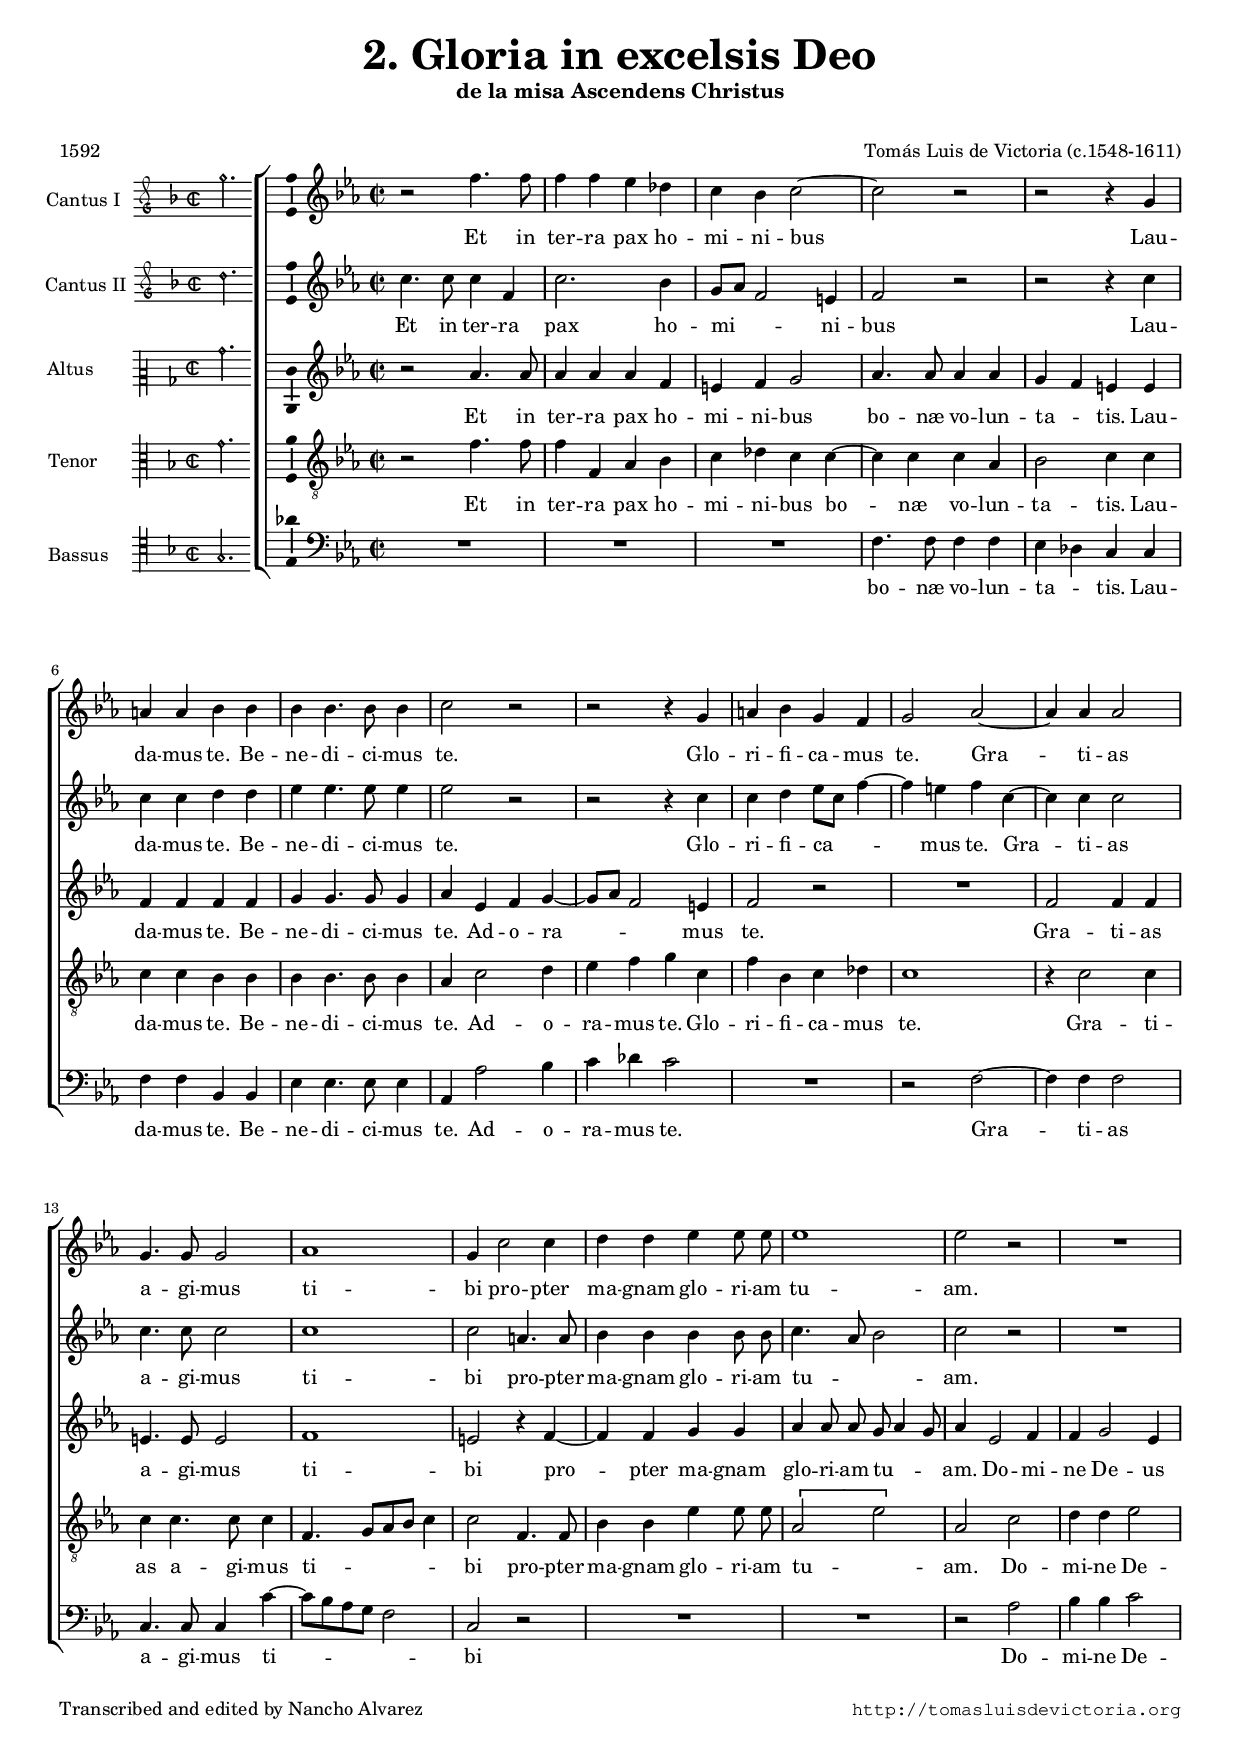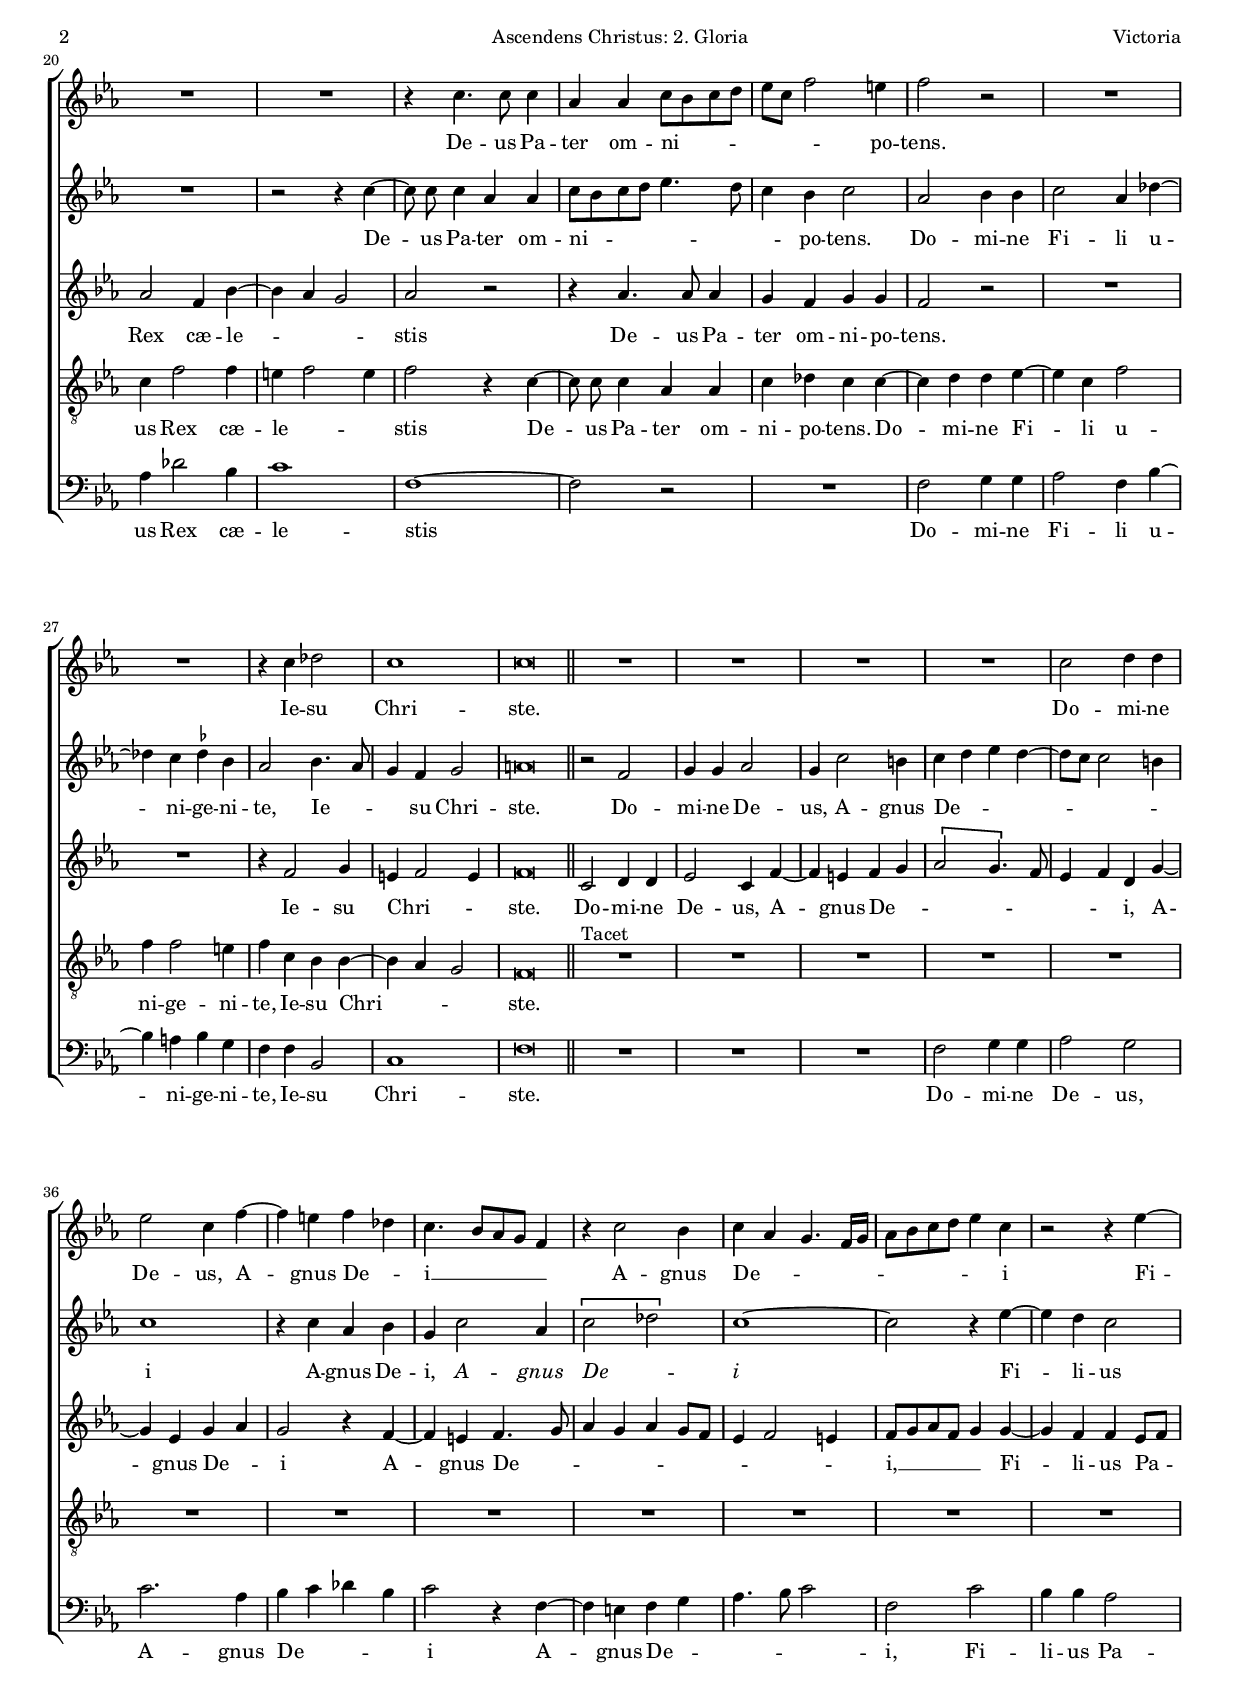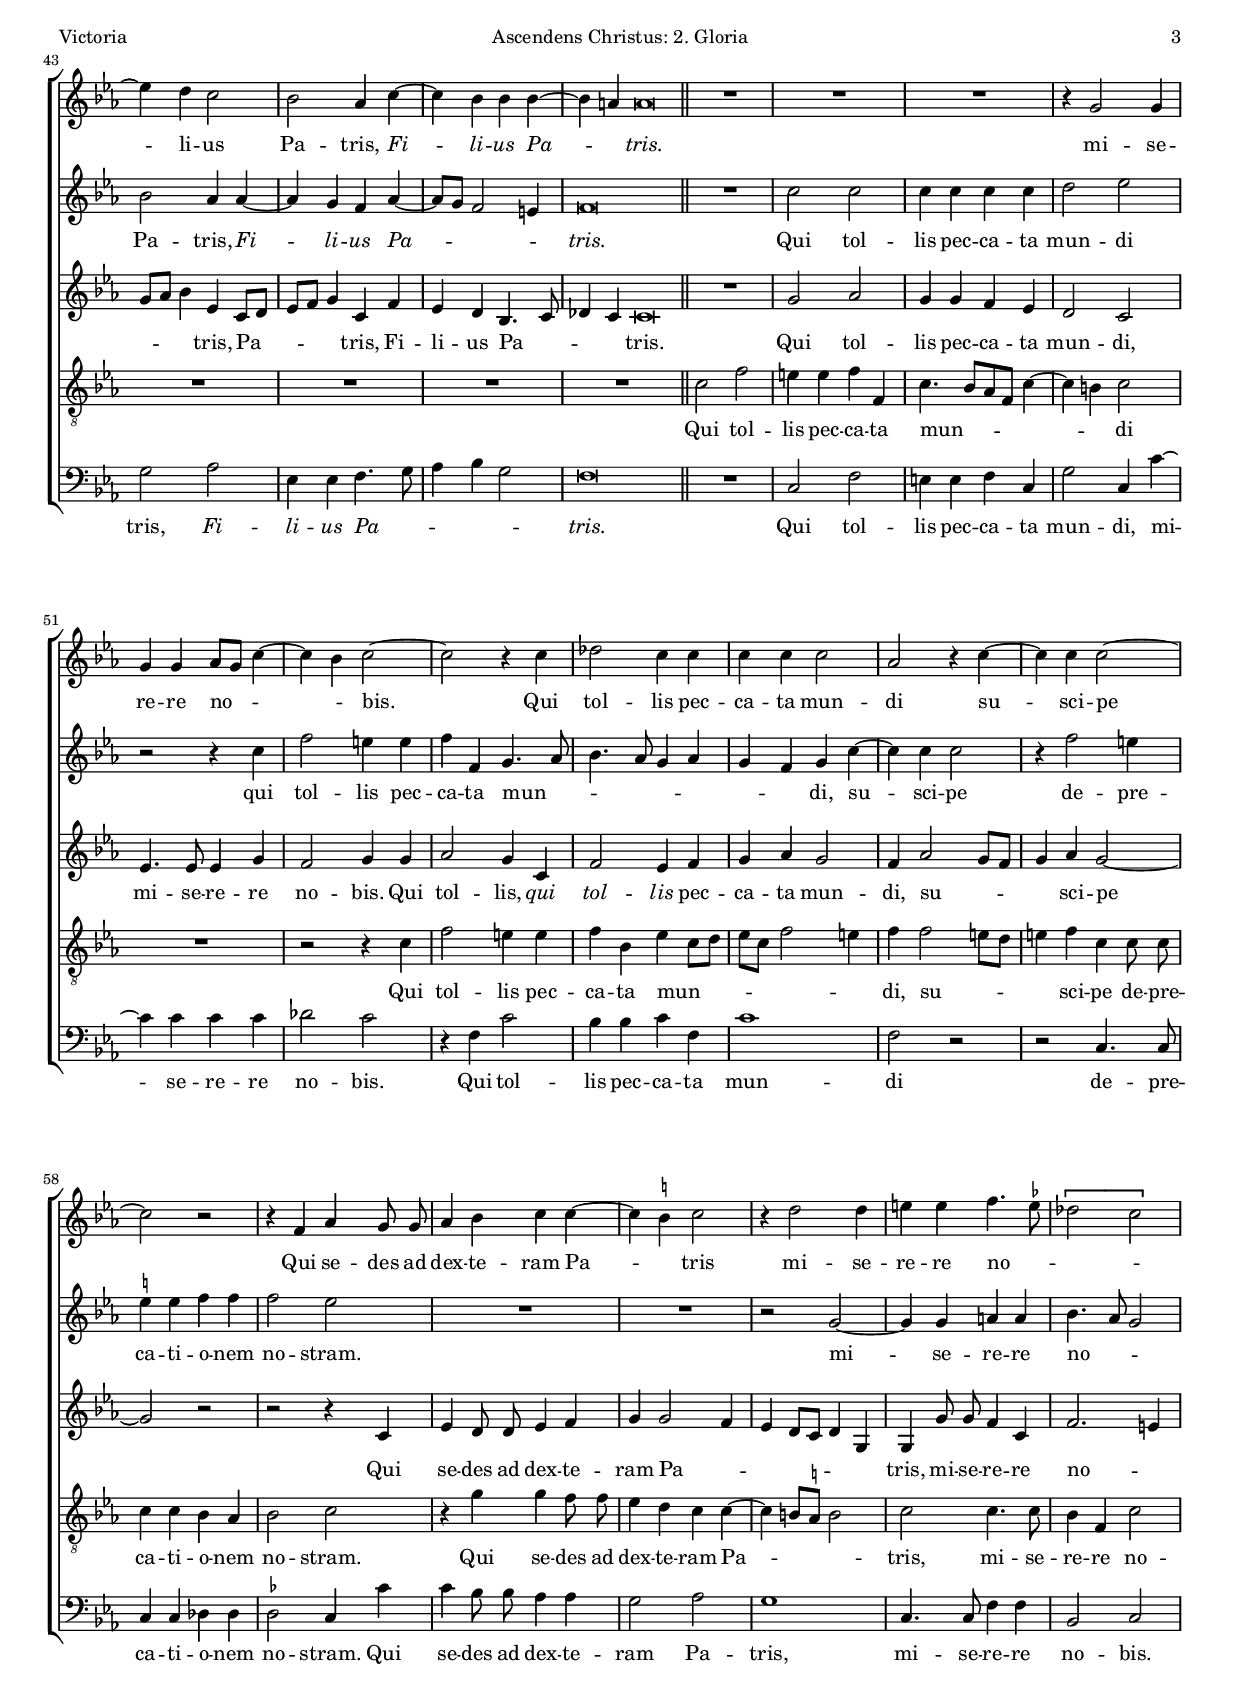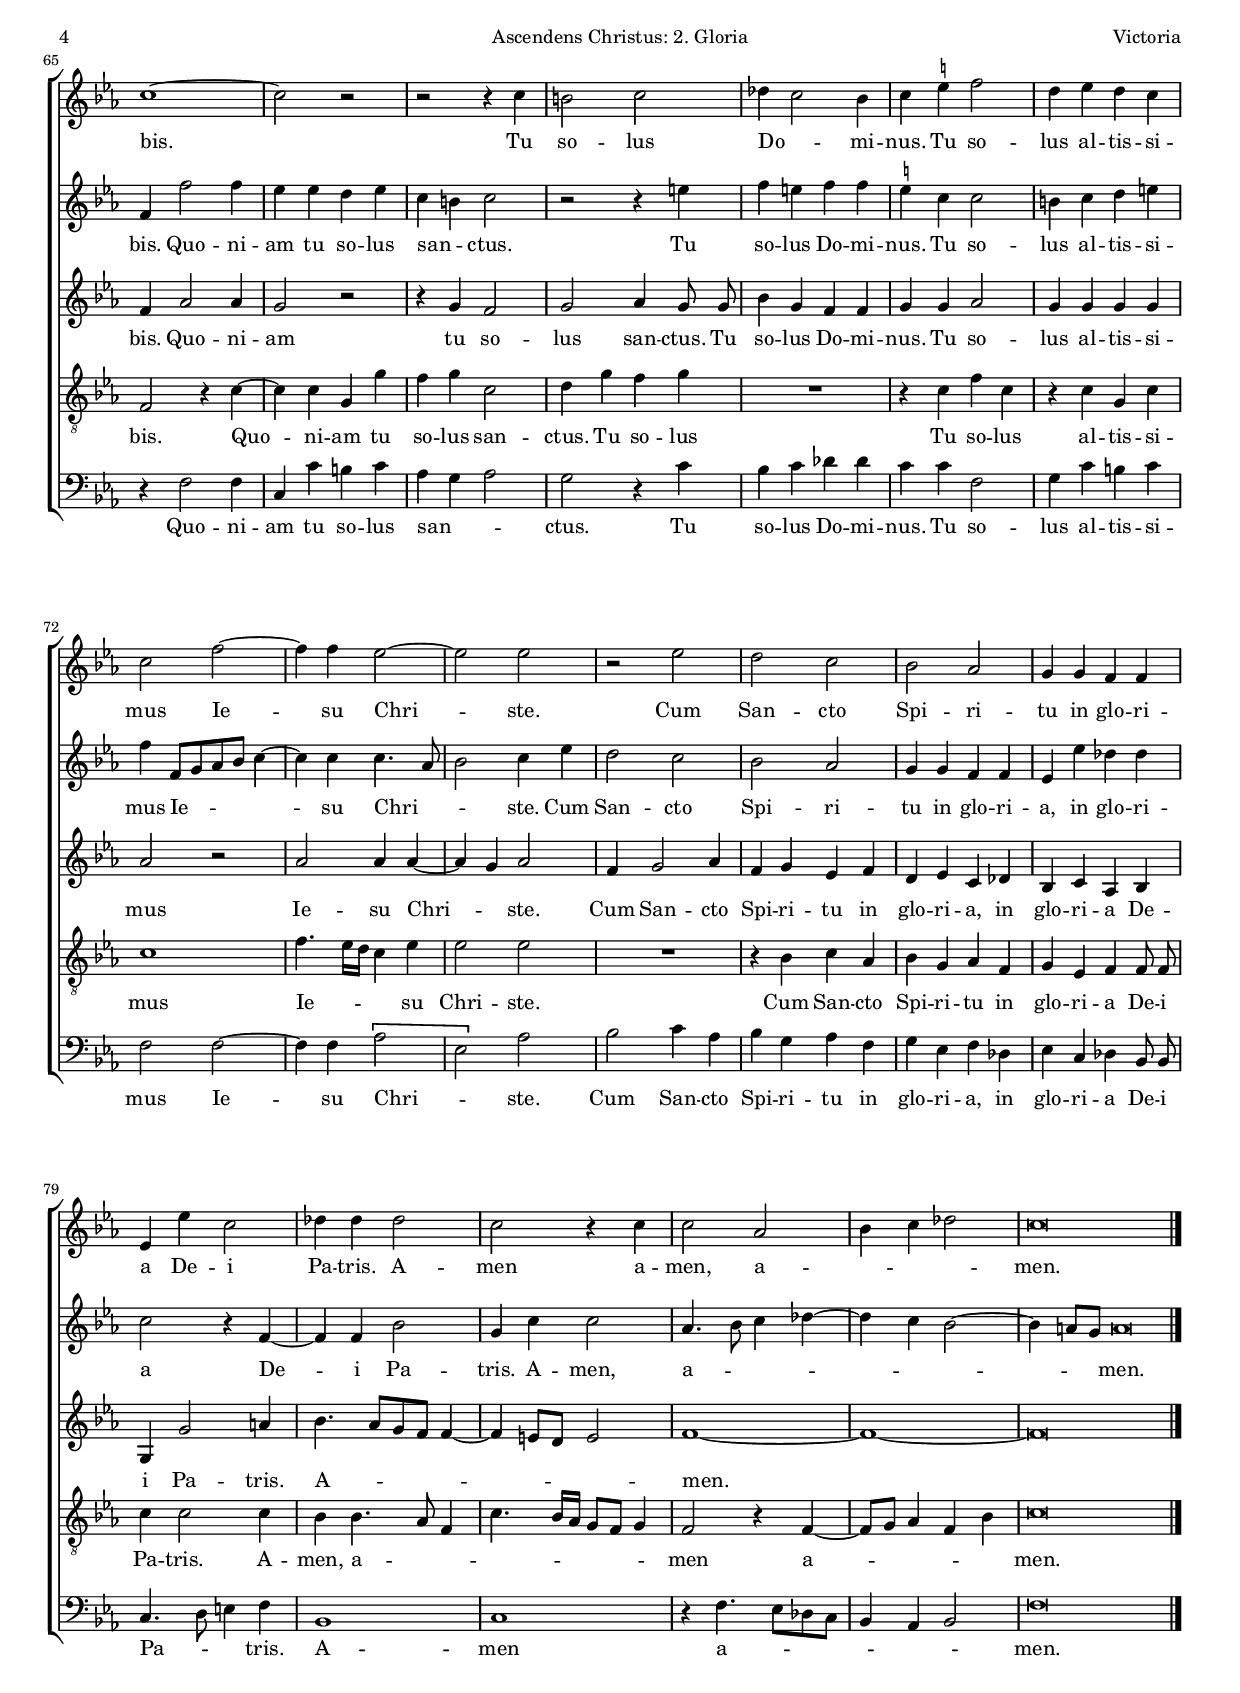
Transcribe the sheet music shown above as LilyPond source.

\version "2.19.40"

#(set-default-paper-size "a4")
#(set-global-staff-size 16.2)
#(ly:set-option 'point-and-click #f)

italicas=\override LyricText.font-shape = #'italic
rectas=\override LyricText.font-shape = #'upright
ss=\once \set suggestAccidentals = ##t
incipitwidth = 20

htitle="Ascendens Christus: 2. Gloria"
hcomposer="Victoria"

\header {
  title=\markup{\fontsize #3 "2. Gloria in excelsis Deo"}
  subtitle="de la misa Ascendens Christus"
  subsubtitle=" "
  composer="Tomás Luis de Victoria (c.1548-1611)"
  %opus="(-)"
  poet="1592"
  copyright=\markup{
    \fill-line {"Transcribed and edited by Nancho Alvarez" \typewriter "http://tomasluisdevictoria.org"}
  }
  %	tagline=""
}


global={
  \key c \major \time 2/2 \skip 1*30 \bar "||"
  \skip 1*16 \bar "||"
  \skip 1*38 \bar "|."
}

cantus={
  r2 d''4. d''8 |
  d''4 d'' c'' bes' |
  a' g' a'2 ~ |
  a' r |
  %5
  r r4 e' |
  fis' fis' g' g' |
  g' g'4. g'8 g'4 |
  a'2 r |
  r r4 e' |
  %10
  fis' g' e' d' |
  e'2 f' ~ |
  f'4 f' f'2 |
  e'4. e'8 e'2 |
  f'1 |
  %15
  e'4 a'2 a'4 |
  \set Staff.autoBeaming = ##f
  b' b' c'' c''8 c'' |
  \set Staff.autoBeaming = ##t
  c''1 |
  c''2 r |
  R1*4/4 |
  %20
  R1*4/4 |
  R1*4/4 |
  r4 a'4. a'8 a'4 |
  f' f' a'8 g' a' b' |
  c'' a' d''2 cis''4 |
  %25
  d''2 r |
  R1*4/4 |
  R1*4/4 |
  r4 a' bes'2 |
  a'1 |
  %30
  a'\breve*1/2 |
  R1*4/4 |
  R1*4/4 |
  R1*4/4 |
  R1*4/4 |
  %35
  a'2 b'4 b' |
  c''2 a'4 d'' ~ |
  d'' cis'' d'' bes' |
  a'4.  g'8[ f' e'] d'4 |
  r a'2 g'4 |
  %40
  a' f' e'4. d'16 e' |
  f'8 g' a' b' c''4 a' |
  r2 r4 c'' ~ |
  c'' b' a'2 |
  g' f'4 a' ~ |
  %45
  a' g' g' g' ~ |
  g' fis' fis'\breve*1/4 |
  R1*4/4 |
  R1*4/4 |
  R1*4/4 |
  %50
  r4 e'2 e'4 |
  e' e' f'8 e' a'4 ~ |
  a' g' a'2 ~ |
  a' r4 a' |
  bes'2 a'4 a' |
  %55
  a' a' a'2 |
  f' r4 a' ~ |
  a' a' a'2 ~ |
  a' r |
  \set Staff.autoBeaming = ##f
  r4 d' f' e'8 e' |
  \set Staff.autoBeaming = ##t
  %60
  \set Staff.autoBeaming = ##f
  f'4 g' a' a' ~ |
  \set Staff.autoBeaming = ##t
  a' \ss gis' a'2 |
  r4 b'2 b'4 |
  cis'' cis'' d''4. \ss c''8 |
  \[bes'2 a'\] | \break  %para empezar Quoniam en una página
  %65
  a'1 ~ |
  a'2 r |
  r r4 a' |
  gis'2 a' |
  bes'4 a'2 g'4 |
  %70
  a' \ss cis'' d''2 |
  b'4 c'' b' a' |
  a'2 d'' ~ |
  d''4 d'' c''2 ~ |
  c'' c'' |
  %75
  r c'' |
  b' a' |
  g' f' |
  e'4 e' d' d' |
  c' c'' a'2 |
  %80
  bes'4 bes' bes'2 |
  a' r4 a' |
  a'2 f' |
  g'4 a' bes'2 |
  a'\breve*1/2
}

cantusdos={
  a'4. a'8 a'4 d' |
  a'2. g'4 |
  e'8 f' d'2 cis'4 |
  d'2 r |
  %5
  r r4 a' |
  a' a' b' b' |
  c'' c''4. c''8 c''4 |
  c''2 r |
  r r4 a' |
  %10
  a' b' c''8 a' d''4 ~ |
  d'' cis'' d'' a' ~ |
  a' a' a'2 |
  a'4. a'8 a'2 |
  a'1 |
  %15
  a'2 fis'4. fis'8 |
  \set Staff.autoBeaming = ##f
  g'4 g' g' g'8 g' |
  \set Staff.autoBeaming = ##t
  a'4. f'8 g'2 |
  a' r |
  R1*4/4 |
  %20
  R1*4/4 |
  r2 r4 a' ~ |
  \set Staff.autoBeaming = ##f
  a'8 a' a'4 f' f' |
  \set Staff.autoBeaming = ##t
  a'8 g' a' b' c''4. b'8 |
  a'4 g' a'2 |
  %25
  f' g'4 g' |
  a'2 f'4 bes' ~ |
  bes' a' \ss bes' g' |
  f'2 g'4. f'8 |
  e'4 d' e'2 |
  %30
  fis'\breve*1/2 |
  r2 d' |
  e'4 e' f'2 |
  e'4 a'2 gis'4 |
  a' b' c'' b' ~ |
  %35
  b'8 a' a'2 gis'4 |
  a'1 |
  r4 a' f' g' |
  e' a'2 f'4 |
  \[a'2 bes'\] |
  %40
  a'1 ~ |
  a'2 r4 c'' ~ |
  c'' b' a'2 |
  g' f'4 f' ~ |
  f' e' d' f' ~ |
  %45
  f'8 e' d'2 cis'4 |
  d'\breve*1/2 |
  R1*4/4 |
  a'2 a' |
  a'4 a' a' a' |
  %50
  b'2 c'' |
  r r4 a' |
  d''2 cis''4 cis'' |
  d'' d' e'4. f'8 |
  g'4. f'8 e'4 f' |
  %55
  e' d' e' a' ~ |
  a' a' a'2 |
  r4 d''2 cis''4 |
  \ss cis'' cis'' d'' d'' |
  d''2 c'' |
  %60
  R1*4/4 |
  R1*4/4 |
  r2 e' ~ |
  e'4 e' fis' fis' |
  g'4. f'8 e'2 |
  %65
  d'4 d''2 d''4 |
  c'' c'' b' c'' |
  a' gis' a'2 |
  r r4 cis'' |
  d'' cis'' d'' d'' |
  %70
  \ss cis'' a' a'2 |
  gis'4 a' b' cis'' |
  d''  d'8[ e' f' g'] a'4 ~ |
  a' a' a'4. f'8 |
  g'2 a'4 c'' |
  %75
  b'2 a' |
  g' f' |
  e'4 e' d' d' |
  c' c'' bes' bes' |
  a'2 r4 d' ~ |
  %80
  d' d' g'2 |
  e'4 a' a'2 |
  f'4. g'8 a'4 bes' ~ |
  bes' a' g'2 ~ |
  g'4 fis'8 e' fis'\breve*1/4
}

altus={
  r2 f'4. f'8 |
  f'4 f' f' d' |
  cis' d' e'2 |
  f'4. f'8 f'4 f' |
  %5
  e' d' cis' cis' |
  d' d' d' d' |
  e' e'4. e'8 e'4 |
  f' c' d' e' ~ |
  e'8 f' d'2 cis'4 |
  %10
  d'2 r |
  R1*4/4 |
  d'2 d'4 d' |
  cis'4. cis'8 cis'2 |
  d'1 |
  %15
  cis'2 r4 d' ~ |
  d' d' e' e' |
  \set Staff.autoBeaming = ##f
  f' f'8 f' e' f'4 e'8 |
  \set Staff.autoBeaming = ##t
  f'4 c'2 d'4 |
  d' e'2 c'4 |
  %20
  f'2 d'4 g' ~ |
  g' f' e'2 |
  f' r |
  r4 f'4. f'8 f'4 |
  e' d' e' e' |
  %25
  d'2 r |
  R1*4/4 |
  R1*4/4 |
  r4 d'2 e'4 |
  cis' d'2 cis'4 |
  %30
  d'\breve*1/2 |
  a2 b4 b |
  c'2 a4 d' ~ |
  d' cis' d' e' |
  \[f'2 e'4.\] d'8 |
  %35
  c'4 d' b e' ~ |
  e' c' e' f' |
  e'2 r4 d' ~ |
  d' cis' d'4. e'8 |
  f'4 e' f' e'8 d' |
  %40
  c'4 d'2 cis'4 |
  d'8 e' f' d' e'4 e' ~ |
  e' d' d' c'8 d' |
  e' f' g'4 c' a8 b |
  c' d' e'4 a d' |
  %45
  c' b g4. a8 |
  bes4 a a\breve*1/4 |
  R1*4/4 |
  e'2 f' |
  e'4 e' d' c' |
  %50
  b2 a |
  c'4. c'8 c'4 e' |
  d'2 e'4 e' |
  f'2 e'4 a |
  d'2 c'4 d' |
  %55
  e' f' e'2 |
  d'4 f'2 e'8 d' |
  e'4 f' e'2 ~ |
  e' r |
  r r4 a |
  %60
  \set Staff.autoBeaming = ##f
  c' b8 b c'4 d' |
  \set Staff.autoBeaming = ##t
  e' e'2 d'4 |
  c' b8 a b4 e |
  \set Staff.autoBeaming = ##f
  e e'8 e' d'4 a |
  \set Staff.autoBeaming = ##t
  d'2. cis'4 |
  %65
  d' f'2 f'4 |
  e'2 r |
  r4 e' d'2 |
  \set Staff.autoBeaming = ##f
  e' f'4 e'8 e' |
  \set Staff.autoBeaming = ##t
  g'4 e' d' d' |
  %70
  e' e' f'2 |
  e'4 e' e' e' |
  f'2 r |
  f' f'4 f' ~ |
  f' e' f'2 |
  %75
  d'4 e'2 f'4 |
  d' e' c' d' |
  b c' a bes |
  g a f g |
  e e'2 fis'4 |
  %80
  g'4.  f'8[ e' d'] d'4 ~ |
  d' cis'8 b cis'2 |
  d'1 ~ |
  d' ~ |
  d'\breve*1/2
}

tenor={
  r2 d'4. d'8 |
  d'4 d f g |
  a bes a a ~ |
  a a a f |
  %5
  g2 a4 a |
  a a g g |
  g g4. g8 g4 |
  f a2 b4 |
  c' d' e' a |
  %10
  d' g a bes |
  a1 |
  r4 a2 a4 |
  a a4. a8 a4 |
  d4.  e8[ f g] a4 |
  %15
  a2 d4. d8 |
  \set Staff.autoBeaming = ##f
  g4 g c' c'8 c' |
  \set Staff.autoBeaming = ##t
  \[f2 c'\] |
  f a |
  b4 b c'2 |
  %20
  a4 d'2 d'4 |
  cis' d'2 cis'4 |
  d'2 r4 a ~ |
  \set Staff.autoBeaming = ##f
  a8 a a4 f f |
  \set Staff.autoBeaming = ##t
  a bes a a ~ |
  %25
  a b b c' ~ |
  c' a d'2 |
  d'4 d'2 cis'4 |
  d' a g g ~ |
  g f e2 |
  %30
  d\breve*1/2 |
  s4*0^\markup{"Tacet"}
  R1*4/4 |
  R1*4/4 |
  R1*4/4 |
  R1*4/4 |
  %35
  R1*4/4 |
  R1*4/4 |
  R1*4/4 |
  R1*4/4 |
  R1*4/4 |
  %40
  R1*4/4 |
  R1*4/4 |
  R1*4/4 |
  R1*4/4 |
  R1*4/4 |
  %45
  R1*4/4 |
  R1*4/4 |
  a2 d' |
  cis'4 cis' d' d |
  a4.  g8[ f d] a4 ~ |
  %50
  a gis a2 |
  R1*4/4 |
  r2 r4 a |
  d'2 cis'4 cis' |
  d' g c' a8 b |
  %55
  c' a d'2 cis'4 |
  d' d'2 cis'8 b |
  \set Staff.autoBeaming = ##f
  cis'4 d' a a8 a |
  a4 a g f |
  g2 a |
  %60
  r4 e' e' d'8 d' |
  \set Staff.autoBeaming = ##t
  c'4 b a a ~ |
  a gis8 \ss fis gis2 |
  a a4. a8 |
  g4 d a2 |
  %65
  d r4 a ~ |
  a a e e' |
  d' e' a2 |
  b4 e' d' e' |
  R1*4/4 |
  %70
  r4 a d' a |
  r a e a |
  a1 |
  d'4. c'16 b a4 c' |
  c'2 c' |
  %75
  R1*4/4 |
  r4 g a f |
  g e f d |
  \set Staff.autoBeaming = ##f
  e c d d8 d |
  \set Staff.autoBeaming = ##t
  a4 a2 a4 |
  %80
  g g4. f8 d4 |
  a4. g16 f e8 d e4 |
  d2 r4 d ~ |
  d8 e f4 d g |
  a\breve*1/2
}

bassus={
  R1*4/4 |
  R1*4/4 |
  R1*4/4 |
  d4. d8 d4 d |
  %5
  c bes, a, a, |
  d d g, g, |
  c c4. c8 c4 |
  f, f2 g4 |
  a bes a2 |
  %10
  R1*4/4 |
  r2 d ~ |
  d4 d d2 |
  a,4. a,8 a,4 a ~ |
  a8 g f e d2 |
  %15
  a, r |
  R1*4/4 |
  R1*4/4 |
  r2 f |
  g4 g a2 |
  %20
  f4 bes2 g4 |
  a1 |
  d ~ |
  d2 r |
  R1*4/4 |
  %25
  d2 e4 e |
  f2 d4 g ~ |
  g fis g e |
  d d g,2 |
  a,1 |
  %30
  d\breve*1/2 |
  R1*4/4 |
  R1*4/4 |
  R1*4/4 |
  d2 e4 e |
  %35
  f2 e |
  a2. f4 |
  g a bes g |
  a2 r4 d ~ |
  d cis d e |
  %40
  f4. g8 a2 |
  d a |
  g4 g f2 |
  e f |
  c4 c d4. e8 |
  %45
  f4 g e2 |
  d\breve*1/2 |
  R1*4/4 |
  a,2 d |
  cis4 cis d a, |
  %50
  e2 a,4 a ~ |
  a a a a |
  bes2 a |
  r4 d a2 |
  g4 g a d |
  %55
  a1 |
  d2 r |
  r a,4. a,8 |
  a,4 a, bes, bes, |
  \ss bes,2 a,4 a |
  %60
  \set Staff.autoBeaming = ##f
  a g8 g f4 f |
  \set Staff.autoBeaming = ##t
  e2 f |
  e1 |
  a,4. a,8 d4 d |
  g,2 a, |
  %65
  r4 d2 d4 |
  a, a gis a |
  f e f2 |
  e r4 a |
  g a bes bes |
  %70
  a a d2 |
  e4 a gis a |
  d2 d ~ |
  d4 d \[f2 |
  c\] f |
  %75
  g a4 f |
  g e f d |
  e c d bes, |
  \set Staff.autoBeaming = ##f
  c a, bes, g,8 g, |
  \set Staff.autoBeaming = ##t
  a,4. b,8 cis4 d |
  %80
  g,1 |
  a, |
  r4 d4. c8 bes, a, |
  g,4 f, g,2 |
  d\breve*1/2
}

textocantus=\lyricmode{
  Et in ter -- ra pax ho -- mi -- ni -- bus _
  Lau -- da -- mus te.
  Be -- ne -- di -- ci -- mus te.
  Glo -- ri -- fi -- ca -- mus te.
  Gra -- _ ti -- as a -- gi -- mus ti -- bi
  pro -- pter ma -- gnam glo -- ri -- am tu -- am.
  De -- us Pa -- ter om -- ni -- _ _ _ _ _ _ po -- tens.
  Ie -- su Chri -- ste.
  Do -- mi -- ne De -- us,
  A -- _ gnus De -- _ i __ _ _ _ _
  A -- gnus De -- _ _ _ _ _ _ _ _ _ i
  Fi -- _ li -- us Pa -- tris,
  \italicas
  Fi -- _ li -- us Pa -- _ _ tris.
  \rectas
  mi -- se -- re -- re no -- _ _ _ _ bis. _
  Qui tol -- lis pec -- ca -- ta mun -- di
  su -- _ sci -- pe _
  Qui se -- des ad dex -- te -- ram Pa -- _ _ tris
  mi -- se -- re -- re no -- _ _ _ bis. _
  Tu so -- lus Do -- _ mi -- nus.
  Tu so -- lus al -- tis -- si -- mus Ie -- _ su Chri -- _ ste.
  Cum San -- cto Spi -- ri -- tu in glo -- ri -- a De -- i
  Pa -- tris.
  A -- men
  a -- men,
  a -- _ _ _ men.

}

textocantusdos=\lyricmode{
  Et in ter -- ra pax ho -- mi -- _ _ ni -- bus
  Lau -- da -- mus te.
  Be -- ne -- di -- ci -- mus te.
  Glo -- ri -- fi -- ca -- _ _ _ mus te.
  Gra -- _ ti -- as a -- gi -- mus ti -- bi
  pro -- pter ma -- gnam glo -- ri -- am tu -- _ _ am.
  De -- _ us Pa -- ter om -- ni -- _ _ _ _ _ _ po -- tens.
  Do -- mi -- ne Fi -- li
  u -- _ ni -- ge -- ni -- te,
  Ie -- _ _ su Chri -- ste.
  Do -- mi -- ne De -- us,
  A -- gnus De -- _ _ _ _ _ _ _ i
  A -- gnus De -- i,
  \italicas A -- gnus De -- _ i _ \rectas
  Fi -- _ li -- us Pa -- tris,
  \italicas
  Fi -- _ li -- us Pa -- _ _ _ _ tris.
  \rectas
  Qui tol -- lis pec -- ca -- ta mun -- di
  qui tol -- lis pec -- ca -- ta mun -- _ _ _ _ _ _ _ di,
  su -- _ sci -- pe de -- pre -- ca -- ti -- o -- nem no -- stram.
  mi -- _ se -- re -- re no -- _ _ bis.
  Quo -- ni -- am tu  so -- lus san -- _ ctus.
  Tu so -- lus Do -- mi -- nus.
  Tu so -- lus al -- tis -- si -- mus
  Ie -- _ _ _ _ _ su Chri -- _ _ ste.
  Cum San -- cto Spi -- ri -- tu in glo -- ri -- a,
  in glo -- ri -- a De -- _ i Pa -- tris. A -- men,
  a -- _ _ _ _ _ _ _ _ _ men.

}

textoaltus=\lyricmode{
  Et in ter -- ra pax ho -- mi -- ni -- bus bo -- næ vo -- lun -- ta -- _ tis.
  Lau -- da -- mus te.
  Be -- ne -- di -- ci -- mus te.
  Ad -- o -- ra -- _ _ _ mus te.
  Gra -- ti -- as a -- gi -- mus ti -- bi
  pro -- _ pter ma -- gnam glo -- ri -- am tu -- _ _ am.
  Do -- mi -- ne De -- us Rex cæ -- le -- _ _ _ stis
  De -- us Pa -- ter om -- ni -- po -- tens.
  Ie -- su Chri -- _ _ ste.
  Do -- mi -- ne De -- us,
  A -- _ gnus De -- _ _ _ _ _ _ i,
  A -- _ gnus De -- _ i
  A -- _ gnus De -- _ _ _ _ _ _ _ _ _ i, __ _ _ _ _
  Fi -- _ li -- us Pa -- _ _ _ _ tris,
  Pa -- _ _ _ _ tris,
  Fi -- li -- us Pa -- _ _ _ tris.
  Qui tol -- lis pec -- ca -- ta mun -- di,
  mi -- se -- re -- re no -- bis.
  Qui tol -- lis,
  \italicas
  qui tol -- lis
  \rectas
  pec -- ca -- ta mun -- di,
  su -- _ _ _ sci -- pe _
  Qui se -- des ad dex -- te -- ram Pa -- _ _ _ _ _ _ tris,
  mi -- se -- re -- re no -- _ bis.
  Quo -- ni -- am
  tu so -- lus san -- ctus.
  Tu so -- lus Do -- mi -- nus.
  Tu so -- lus al -- tis -- si -- mus
  Ie -- su Chri -- _ _ ste.
  Cum San -- cto Spi -- ri -- tu in glo -- ri -- a,
  in glo --  ri -- a De -- i Pa -- tris.
  A -- _ _ _ _ _ _ _ _ men. _ _

}

textotenor=\lyricmode{
  Et in ter -- ra pax ho -- mi -- ni -- bus bo -- _ næ vo -- lun -- ta -- tis.
  Lau -- da -- mus te.
  Be -- ne -- di -- ci -- mus te.
  Ad -- o -- ra -- mus te.
  Glo -- ri -- fi -- ca -- mus te.
  Gra -- ti -- as a -- gi -- mus ti -- _ _ _ _ bi
  pro -- pter ma -- gnam glo -- ri -- am tu -- _ am.
  Do -- mi -- ne De -- us Rex cæ -- le -- _ _ stis
  De -- _ us Pa -- ter om -- ni -- po  -- tens.
  Do -- _ mi -- ne Fi -- _ li u -- ni -- ge -- ni -- te,
  Ie -- su Chri -- _ _ _ ste.
  Qui tol -- lis pec -- ca -- ta mun -- _ _ _ _ _ _ di
  Qui tol -- lis pec -- ca -- ta mun -- _ _ _ _ _ _ di,
  su -- _ _ _ sci -- pe de -- pre -- ca -- ti -- o -- nem
  no -- stram.
  Qui se -- des ad dex -- te -- ram Pa -- _ _ _ _ tris,
  mi -- se -- re -- re no -- bis.
  Quo -- _ ni -- am tu so -- lus san -- ctus.
  Tu so -- lus
  Tu so -- lus al -- tis -- si -- mus
  Ie -- _ _ _ su Chri -- ste.
  Cum San -- cto Spi -- ri -- tu in glo -- ri -- a De -- i Pa -- tris.
  A -- men,
  a -- _ _ _ _ _ _ _ _ men
  a -- _ _ _ _ _ men.

}

textobassus=\lyricmode{
  bo -- næ vo -- lun -- ta -- _ tis.
  Lau -- da -- mus te.
  Be -- ne -- di -- ci -- mus te.
  Ad -- o -- ra -- mus te.
  Gra -- _ ti -- as a -- gi -- mus ti -- _ _ _ _ _ bi
  Do -- mi -- ne De -- us Rex cæ -- le -- stis _
  Do -- mi -- ne Fi -- li u -- _ ni -- ge -- ni -- te,
  Ie -- su Chri -- ste.
  Do -- mi -- ne De -- us,
  A -- gnus De -- _ _ _ i
  A -- _ gnus De -- _ _ _ _ i,
  Fi -- li -- us Pa -- tris,
  \italicas
  Fi -- li -- us Pa -- _ _ _ _ tris.
  \rectas
  Qui tol -- lis pec -- ca -- ta mun -- di,
  mi -- _ se -- re -- re no -- bis.
  Qui tol -- lis pec -- ca -- ta mun -- di
  de -- pre -- ca -- ti -- o -- nem no -- stram.
  Qui se -- des ad dex -- te -- ram Pa -- tris,
  mi -- se -- re -- re no -- bis.
  Quo -- ni -- am tu so -- lus san -- _ _ ctus.
  Tu so -- lus Do -- mi -- nus.
  Tu so -- lus al -- tis -- si -- mus Ie -- _ su Chri -- _ ste.
  Cum San -- cto Spi -- ri -- tu in glo -- ri -- a,
  in glo -- ri -- a De -- i Pa -- _ _ tris. A -- men
  a -- _ _ _ _ _ _ men.
}

incipitcantus=\markup{
  \score{
    {
      \set Staff.instrumentName="Cantus I  "
      \override NoteHead.style = #'neomensural
      \override Rest.style = #'neomensural
      \override Staff.TimeSignature.style = #'neomensural
      \cadenzaOn
      \clef "petrucci-g"
      \key f \major
      \time 2/2
      g''2.
    }
    \layout {
      \context {
        \Voice
        \remove Ligature_bracket_engraver
        \consists Mensural_ligature_engraver
      }
      line-width=\incipitwidth
      indent = 0
    }
  }
}

incipitcantusdos=\markup{
  \score{
    {
      \set Staff.instrumentName="Cantus II "
      \override NoteHead.style = #'neomensural
      \override Rest.style = #'neomensural
      \override Staff.TimeSignature.style = #'neomensural
      \cadenzaOn
      \clef "petrucci-g"
      \key f \major
      \time 2/2
      d''2.
    }
    \layout {
      \context {
        \Voice
        \remove Ligature_bracket_engraver
        \consists Mensural_ligature_engraver
      }
      line-width=\incipitwidth
      indent = 0
    }
  }
}

incipitaltus=\markup{
  \score{
    {
      \set Staff.instrumentName="Altus       "
      \override NoteHead.style = #'neomensural
      \override Rest.style = #'neomensural
      \override Staff.TimeSignature.style = #'neomensural
      \cadenzaOn
      \clef "petrucci-c2"
      \key f \major
      \time 2/2
      bes'2.
    }
    \layout {
      \context {
        \Voice
        \remove Ligature_bracket_engraver
        \consists Mensural_ligature_engraver
      }
      line-width=\incipitwidth
      indent = 0
    }
  }
}


incipittenor=\markup{
  \score{
    {
      \set Staff.instrumentName="Tenor      "
      \override NoteHead.style = #'neomensural
      \override Rest.style = #'neomensural
      \override Staff.TimeSignature.style = #'neomensural
      \cadenzaOn
      \clef "petrucci-c3"
      \key f \major
      \time 2/2
      g'2.
    }
    \layout {
      \context {
        \Voice
        \remove Ligature_bracket_engraver
        \consists Mensural_ligature_engraver
      }
      line-width=\incipitwidth
      indent=0
    }
  }
}

incipitbassus=\markup{
  \score{
    {
      \set Staff.instrumentName="Bassus    "
      \override NoteHead.style = #'neomensural
      \override Rest.style = #'neomensural
      \override Staff.TimeSignature.style = #'neomensural
      \cadenzaOn
      \clef "petrucci-c4"
      \key f \major
      \time 2/2
      g2.
    }
    \layout {
      \context {
        \Voice
        \remove Ligature_bracket_engraver
        \consists Mensural_ligature_engraver
      }
      line-width=\incipitwidth
      indent = 0
    }
  }
}





\score {
  \transpose c' ees'{
    \new ChoirStaff<<

      \new Staff <<
        \global
        \new Voice="v1" {
          \set Staff.instrumentName=\incipitcantus
          \clef "treble"
          \cantus
        }
        \new Lyrics \lyricsto "v1" {\textocantus }
      >>

      \new Staff <<
        \global
        \new Voice="v5" {
          \set Staff.instrumentName=\incipitcantusdos
          \clef "treble"
          \cantusdos
        }
        \new Lyrics \lyricsto "v5" {\textocantusdos }
      >>


      \new Staff <<
        \global
        \new Voice="v2" {
          \set Staff.instrumentName=\incipitaltus
          \clef "treble"
          \altus
        }
        \new Lyrics \lyricsto "v2" {\textoaltus }
      >>


      \new Staff <<
        \global
        \new Voice="v3" {
          \set Staff.instrumentName=\incipittenor
          \clef "G_8"
          \tenor
        }
        \new Lyrics \lyricsto "v3" {\textotenor }
      >>


      \new Staff <<
        \global
        \new Voice="v4" {
          \set Staff.instrumentName=\incipitbassus
          \clef "bass"
          \bassus
        }
        \new Lyrics \lyricsto "v4" {\textobassus }
      >>

    >>

  }%transpose

  \layout{
    \context {
      \Lyrics
      \override VerticalAxisGroup.staff-affinity = #UP
      \override VerticalAxisGroup.nonstaff-relatedstaff-spacing =
      #'((basic-distance . 0) (minimum-distance . 0) (padding . 1))
      %\override LyricText.font-size = #1.2
      \override LyricHyphen.minimum-distance = #0.5
    }
    \context {
      \Score
      tempoHideNote = ##t
      \override BarNumber.padding = #2
    }
    \context {
      \Voice
      melismaBusyProperties = #'()
      %autoBeaming = ##f
    }
    \context {
      \Staff
      %\RemoveEmptyStaves
      %\override VerticalAxisGroup.remove-first = ##t
      \override VerticalAxisGroup.staff-staff-spacing =
      #'((basic-distance . 11) (minimum-distance . 0) (padding . 1))
      \consists Ambitus_engraver
      \override LigatureBracket.padding = #1
    }
  }

  \midi {
    \context {
      \Score
      midiInstrument = #"electric piano 1"
    }
    \tempo 2 = 60
  }
}

\paper{
  evenHeaderMarkup=\markup  \fill-line { \fromproperty #'page:page-number-string \htitle \hcomposer }
  oddHeaderMarkup= \markup  \fill-line { \on-the-fly #not-first-page \hcomposer \on-the-fly #not-first-page \htitle \on-the-fly #not-first-page \fromproperty #'page:page-number-string }
  system-count=12
  %page-count = 8
  ragged-last-bottom = ##f
  indent=3.5\cm
  system-system-spacing =
  #'((basic-distance . 20) (minimum-distance . 0) (padding . 5))
  top-system-spacing = % header
  #'((basic-distance . 8) (minimum-distance . 0) (padding . 0))
  last-bottom-spacing = % footer
  #'((basic-distance . 12) (minimum-distance . 0) (padding . 0))

}


%{
  convert-ly (GNU LilyPond) 2.19.40  convert-ly: Processing `'...
  Applying conversion: 2.19.2, 2.19.7, 2.19.11, 2.19.16, 2.19.22,
  2.19.24, 2.19.28, 2.19.29, 2.19.32, 2.19.40
%}
